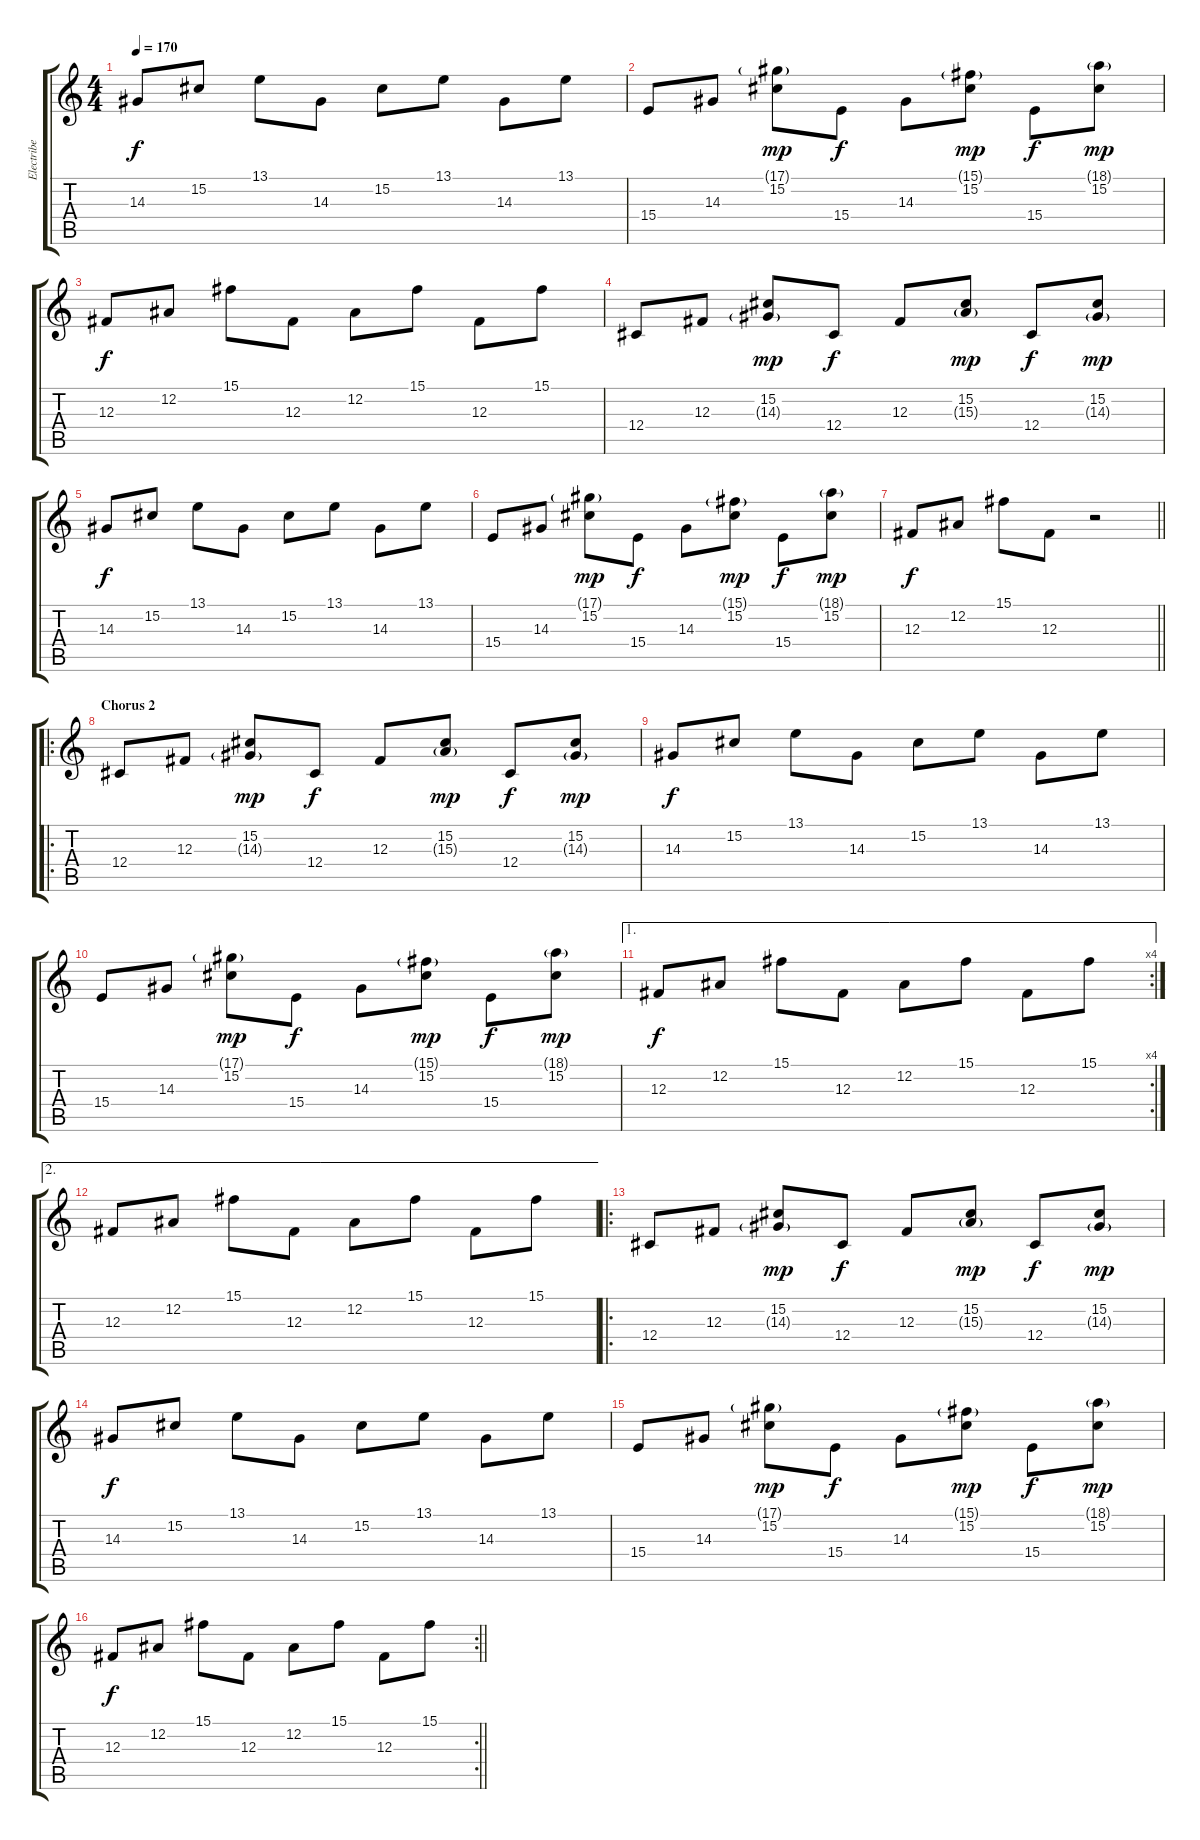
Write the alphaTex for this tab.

\track ("Electribe" "Electribe") {instrument lead2sawtooth}
\staff {score tabs}
\tuning (Eb4 Bb3 Gb3 Db3 Ab2 Db2) {hide}
\ts (4 4)
\tempo 170
\clef g2
\ks c
14.3.8{dy f} 15.2.8 13.1.8 14.3.8 15.2.8 13.1.8 14.3.8 13.1.8 |
15.4.8 14.3.8 (17.1{g} 15.2).8{dy mp} 15.4.8{dy f} 14.3.8 (15.1{g} 15.2).8{dy mp} 15.4.8{dy f} (18.1{g} 15.2).8{dy mp} |
12.3.8{dy f} 12.2.8 15.1.8 12.3.8 12.2.8 15.1.8 12.3.8 15.1.8 |
12.4.8 12.3.8 (15.2 14.3{g}).8{dy mp} 12.4.8{dy f} 12.3.8 (15.2 15.3{g}).8{dy mp} 12.4.8{dy f} (15.2 14.3{g}).8{dy mp} |
14.3.8{dy f} 15.2.8 13.1.8 14.3.8 15.2.8 13.1.8 14.3.8 13.1.8 |
15.4.8 14.3.8 (17.1{g} 15.2).8{dy mp} 15.4.8{dy f} 14.3.8 (15.1{g} 15.2).8{dy mp} 15.4.8{dy f} (18.1{g} 15.2).8{dy mp} |
\barLineRight lightlight
12.3.8{dy f} 12.2.8 15.1.8 12.3.8 r.2 |
\ro
\section ("" "Chorus 2")
12.4.8 12.3.8 (15.2 14.3{g}).8{dy mp} 12.4.8{dy f} 12.3.8 (15.2 15.3{g}).8{dy mp} 12.4.8{dy f} (15.2 14.3{g}).8{dy mp} |
14.3.8{dy f} 15.2.8 13.1.8 14.3.8 15.2.8 13.1.8 14.3.8 13.1.8 |
15.4.8 14.3.8 (17.1{g} 15.2).8{dy mp} 15.4.8{dy f} 14.3.8 (15.1{g} 15.2).8{dy mp} 15.4.8{dy f} (18.1{g} 15.2).8{dy mp} |
\ae 1
\rc 4
12.3.8{dy f} 12.2.8 15.1.8 12.3.8 12.2.8 15.1.8 12.3.8 15.1.8 |
\ae 2
12.3.8 12.2.8 15.1.8 12.3.8 12.2.8 15.1.8 12.3.8 15.1.8 |
\ro
12.4.8 12.3.8 (15.2 14.3{g}).8{dy mp} 12.4.8{dy f} 12.3.8 (15.2 15.3{g}).8{dy mp} 12.4.8{dy f} (15.2 14.3{g}).8{dy mp} |
14.3.8{dy f} 15.2.8 13.1.8 14.3.8 15.2.8 13.1.8 14.3.8 13.1.8 |
15.4.8 14.3.8 (17.1{g} 15.2).8{dy mp} 15.4.8{dy f} 14.3.8 (15.1{g} 15.2).8{dy mp} 15.4.8{dy f} (18.1{g} 15.2).8{dy mp} |
\rc 2
\barLineRight lightlight
12.3.8{dy f} 12.2.8 15.1.8 12.3.8 12.2.8 15.1.8 12.3.8 15.1.8
